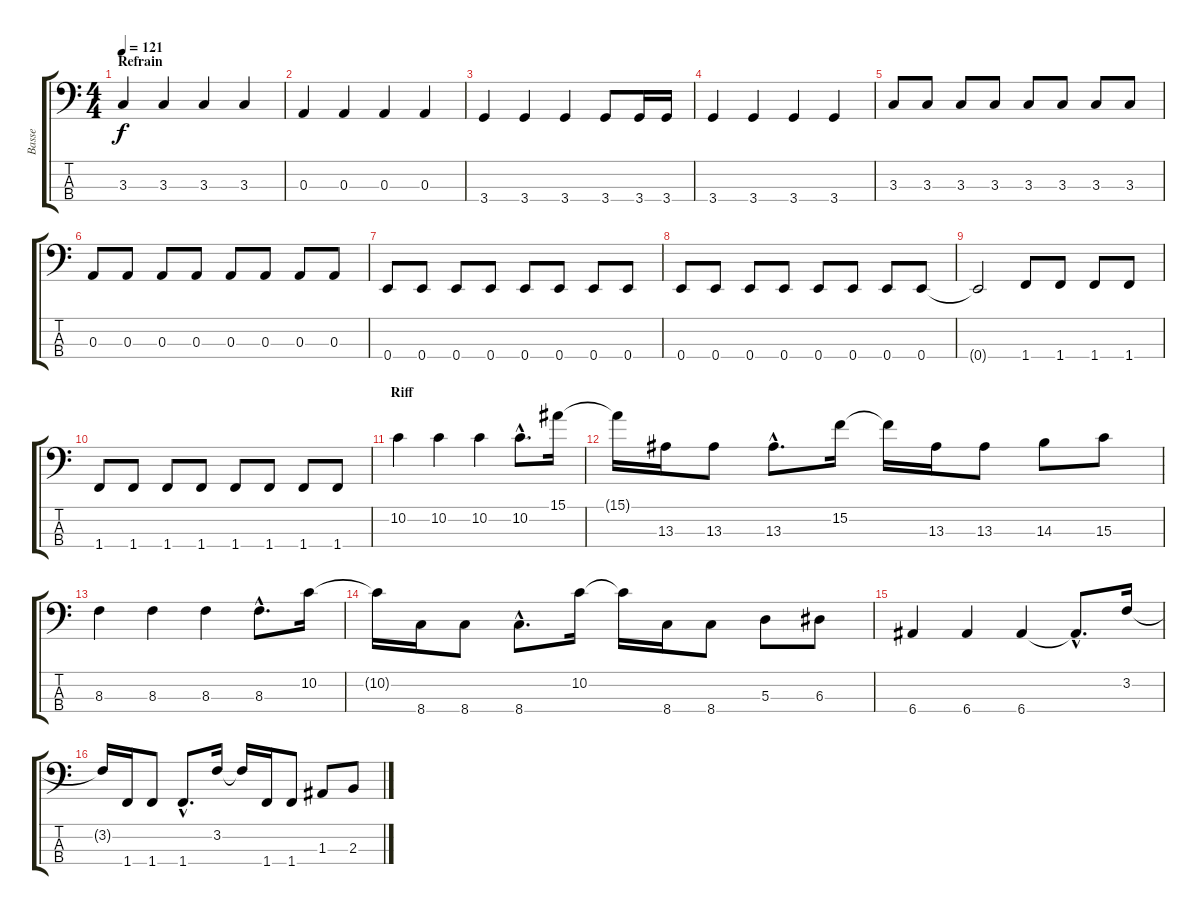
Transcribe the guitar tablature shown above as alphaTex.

\track ("Basse" "Basse") {instrument electricbassfinger}
\staff {score tabs}
\tuning (G2 D2 A1 E1) {hide}
\ts (4 4)
\section ("" "Refrain")
\tempo 121
\clef f4
\ks c
3.3.4{dy f} 3.3.4 3.3.4 3.3.4 |
0.3.4 0.3.4 0.3.4 0.3.4 |
3.4.4 3.4.4 3.4.4 3.4.8 3.4.16 3.4.16 |
3.4.4 3.4.4 3.4.4 3.4.4 |
3.3.8 3.3.8 3.3.8 3.3.8 3.3.8 3.3.8 3.3.8 3.3.8 |
0.3.8 0.3.8 0.3.8 0.3.8 0.3.8 0.3.8 0.3.8 0.3.8 |
0.4.8 0.4.8 0.4.8 0.4.8 0.4.8 0.4.8 0.4.8 0.4.8 |
0.4.8 0.4.8 0.4.8 0.4.8 0.4.8 0.4.8 0.4.8 0.4.8 |
0.4{t}.2 1.4.8 1.4.8 1.4.8 1.4.8 |
1.4.8 1.4.8 1.4.8 1.4.8 1.4.8 1.4.8 1.4.8 1.4.8 |
\section ("" "Riff")
10.2.4 10.2.4 10.2.4 10.2{hac}.8{d} 15.1.16 |
15.1{t}.16 13.3.16 13.3.8 13.3{hac}.8{d} 15.2.16 15.2{t}.16 13.3.16 13.3.8 14.3.8 15.3.8 |
8.3.4 8.3.4 8.3.4 8.3{hac}.8{d} 10.2.16 |
10.2{t}.16 8.4.16 8.4.8 8.4{hac}.8{d} 10.2.16 10.2{t}.16 8.4.16 8.4.8 5.3.8 6.3.8 |
6.4.4 6.4.4 6.4.4 6.4{hac t}.8{d} 3.2.16 |
3.2{t}.16 1.4.16 1.4.8 1.4{hac}.8{d} 3.2.16 3.2{t}.16 1.4.16 1.4.8 1.3.8 2.3.8
